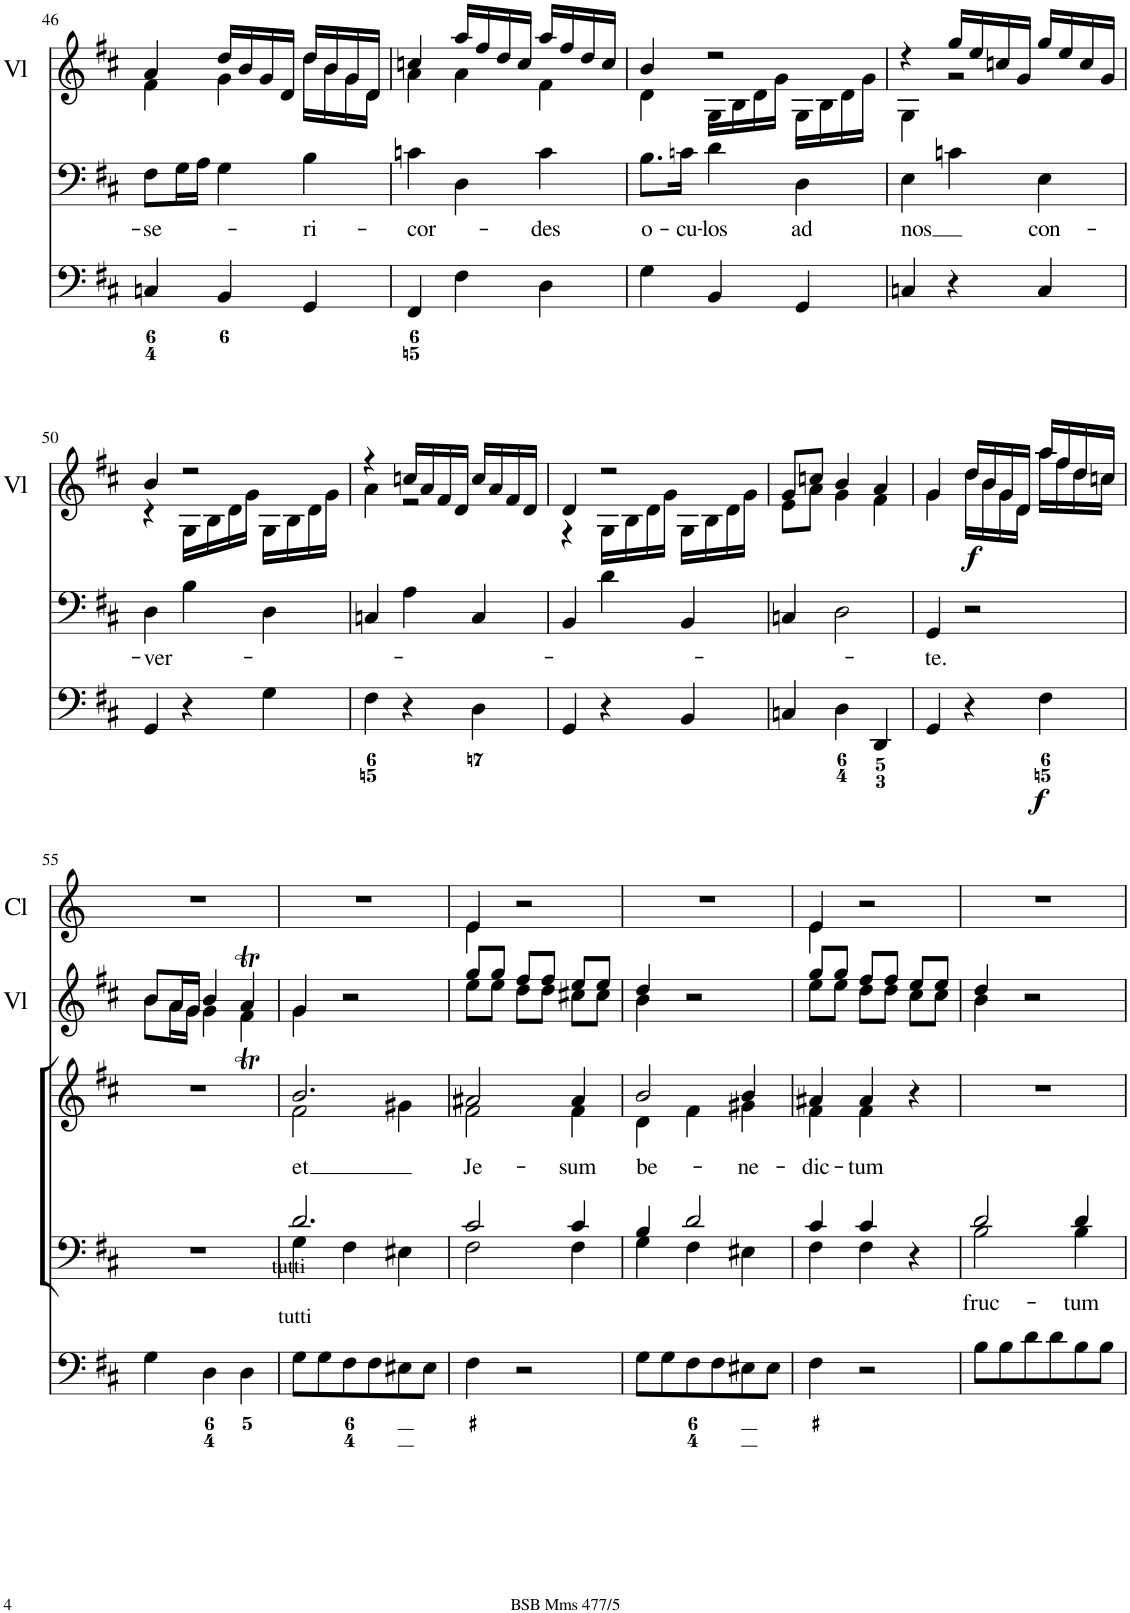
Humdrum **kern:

**kern	**kern	**dynam	**kern	**dynam	**kern	**text	**kern	**text	**kern	**dynam	**kern
*part7	*part6	*part6	*part5	*part5	*part4	*part4	*part3	*part3	*part2	*part2	*part1
*staff7	*staff6	*staff6	*staff5	*staff5	*staff4	*staff4	*staff3	*staff3	*staff2	*staff2	*staff1
*I"Violin	*I"Violin 1	*	*I"Organ	*	*I"Voice	*	*I"Voice	*	*I"2 Violini	*	*I"2 Clarini
*I'Vln.	*I'V1	*	*	*	*	*	*	*	*I'Vl	*	*I'Cl
!!LO:PB:g=z
*clefG2	*clefG2	*	*clefF4	*	*clefF4	*	*clefG2	*	*clefG2	*	*clefG2
*	*	*	*	*	*	*	*	*	*	*	*Trd-1c-2
*k[f#c#]	*k[f#c#]	*	*k[f#c#]	*	*k[f#c#]	*	*k[f#c#]	*	*k[f#c#]	*	*k[]
*M3/4	*M3/4	*	*M3/4	*	*M3/4	*	*M3/4	*	*M3/4	*	*M3/4
=46	=46	=46	=46	=46	=46	=46	=46	=46	=46	=46	=46
!	!	!	!	!	!	!LO:LY:b	!	!	!	!	!
*	*	*	*	*	*	*	*	*	*^	*	*
4f#	4a	.	4Cn/	.	8F#\L	-se-	2.r	.	4a/	4f#\	.	2.r
.	.	.	.	.	16G\L	.	.	.	.	.	.	.
.	.	.	.	.	16A\JJ	.	.	.	.	.	.	.
4g	16dd/LL	.	4BB/	.	4G\	.	.	.	16dd/LL	4g\	.	.
.	16b/J	.	.	.	.	.	.	.	16b/	.	.	.
.	16g/L	.	.	.	.	.	.	.	16g/	.	.	.
.	16d/JJ	.	.	.	.	.	.	.	16d/JJ	.	.	.
!	!	!	!	!	!	!LO:LY:b	!	!	!	!	!	!
16dd/LL	16dd/LL	.	4GG/	.	4B\	-ri-	.	.	16dd/LL	16dd\LL	.	.
16b/J	16b/J	.	.	.	.	.	.	.	16b/	16b\	.	.
16g/L	16g/L	.	.	.	.	.	.	.	16g/	16g\	.	.
16d/JJ	16d/JJ	.	.	.	.	.	.	.	16d/JJ	16d\JJ	.	.
=47	=47	=47	=47	=47	=47	=47	=47	=47	=47	=47	=47	=47
!	!	!	!	!	!	!LO:LY:b	!	!	!	!	!	!
4a	4ccn	.	4FF#/	.	4cn\	-cor-	2.r	.	4ccn/	4a\	.	2.r
4a	16aa\LL	.	4F#\	.	4D\	.	.	.	16aa/LL	4a\	.	.
.	16ff#\J	.	.	.	.	.	.	.	16ff#/	.	.	.
.	16dd\L	.	.	.	.	.	.	.	16dd/	.	.	.
.	16cc\JJ	.	.	.	.	.	.	.	16cc/JJ	.	.	.
!	!	!	!	!	!	!LO:LY:b	!	!	!	!	!	!
4f#	16aa\LL	.	4D\	.	4c\	-des	.	.	16aa/LL	4f#\	.	.
.	16ff#\J	.	.	.	.	.	.	.	16ff#/	.	.	.
.	16dd\L	.	.	.	.	.	.	.	16dd/	.	.	.
.	16cc\JJ	.	.	.	.	.	.	.	16cc/JJ	.	.	.
=48	=48	=48	=48	=48	=48	=48	=48	=48	=48	=48	=48	=48
!	!	!	!	!	!	!LO:LY:b	!	!	!	!	!	!
4d	4b	.	4G\	.	8.B\L	o-	2.r	.	4b/	4d\	.	2.r
!	!	!	!	!	!	!LO:LY:b	!	!	!	!	!	!
.	.	.	.	.	16cn\Jk	-cu-	.	.	.	.	.	.
!	!	!	!	!	!	!LO:LY:b	!	!	!	!	!	!
16G/LL	2r	.	4BB/	.	4d\	-los	.	.	2r	16G\LL	.	.
16B/J	.	.	.	.	.	.	.	.	.	16B\	.	.
16d/L	.	.	.	.	.	.	.	.	.	16d\	.	.
16g/JJ	.	.	.	.	.	.	.	.	.	16g\JJ	.	.
!	!	!	!	!	!	!LO:LY:b	!	!	!	!	!	!
16G/LL	.	.	4GG/	.	4D\	ad	.	.	.	16G\LL	.	.
16B/J	.	.	.	.	.	.	.	.	.	16B\	.	.
16d/L	.	.	.	.	.	.	.	.	.	16d\	.	.
16g/JJ	.	.	.	.	.	.	.	.	.	16g\JJ	.	.
=49	=49	=49	=49	=49	=49	=49	=49	=49	=49	=49	=49	=49
!	!	!	!	!	!	!LO:LY:b	!	!	!	!	!	!
4G	4r	.	4Cn/	.	4E\	nos	2.r	.	4r	4G\	.	2.r
2r	16gg\LL	.	4r	.	4cn\	.	.	.	16gg/LL	2r	.	.
.	16ee\J	.	.	.	.	.	.	.	16ee/	.	.	.
.	16ccn\L	.	.	.	.	.	.	.	16ccn/	.	.	.
.	16g\JJ	.	.	.	.	.	.	.	16g/JJ	.	.	.
!	!	!	!	!	!	!LO:LY:b	!	!	!	!	!	!
.	16gg\LL	.	4C/	.	4E\	con-	.	.	16gg/LL	.	.	.
.	16ee\J	.	.	.	.	.	.	.	16ee/	.	.	.
.	16cc\L	.	.	.	.	.	.	.	16cc/	.	.	.
.	16g\JJ	.	.	.	.	.	.	.	16g/JJ	.	.	.
!!LO:LB:g=z
=50	=50	=50	=50	=50	=50	=50	=50	=50	=50	=50	=50	=50
!	!	!	!	!	!	!LO:LY:b	!	!	!	!	!	!
4r	4b	.	4GG/	.	4D\	-ver-	2.r	.	4b/	4r	.	2.r
16G/LL	2r	.	4r	.	4B\	.	.	.	2r	16G\LL	.	.
16B/J	.	.	.	.	.	.	.	.	.	16B\	.	.
16d/L	.	.	.	.	.	.	.	.	.	16d\	.	.
16g/JJ	.	.	.	.	.	.	.	.	.	16g\JJ	.	.
16G/LL	.	.	4G\	.	4D\	.	.	.	.	16G\LL	.	.
16B/J	.	.	.	.	.	.	.	.	.	16B\	.	.
16d/L	.	.	.	.	.	.	.	.	.	16d\	.	.
16g/JJ	.	.	.	.	.	.	.	.	.	16g\JJ	.	.
=51	=51	=51	=51	=51	=51	=51	=51	=51	=51	=51	=51	=51
4a	4r	.	4F#\	.	4Cn/	.	2.r	.	4r	4a\	.	2.r
2r	16ccn/LL	.	4r	.	4A\	.	.	.	16ccn/LL	2r	.	.
.	16a/J	.	.	.	.	.	.	.	16a/	.	.	.
.	16f#/L	.	.	.	.	.	.	.	16f#/	.	.	.
.	16d/JJ	.	.	.	.	.	.	.	16d/JJ	.	.	.
.	16cc/LL	.	4D\	.	4C/	.	.	.	16cc/LL	.	.	.
.	16a/J	.	.	.	.	.	.	.	16a/	.	.	.
.	16f#/L	.	.	.	.	.	.	.	16f#/	.	.	.
.	16d/JJ	.	.	.	.	.	.	.	16d/JJ	.	.	.
=52	=52	=52	=52	=52	=52	=52	=52	=52	=52	=52	=52	=52
4r	4d	.	4GG/	.	4BB/	.	2.r	.	4d/	4r	.	2.r
16G/LL	2r	.	4r	.	4d\	.	.	.	2r	16G\LL	.	.
16B/J	.	.	.	.	.	.	.	.	.	16B\	.	.
16d/L	.	.	.	.	.	.	.	.	.	16d\	.	.
16g/JJ	.	.	.	.	.	.	.	.	.	16g\JJ	.	.
16G/LL	.	.	4BB/	.	4BB/	.	.	.	.	16G\LL	.	.
16B/J	.	.	.	.	.	.	.	.	.	16B\	.	.
16d/L	.	.	.	.	.	.	.	.	.	16d\	.	.
16g/JJ	.	.	.	.	.	.	.	.	.	16g\JJ	.	.
=53	=53	=53	=53	=53	=53	=53	=53	=53	=53	=53	=53	=53
8e/L	8g/L	.	4Cn/	.	4Cn/	.	2.r	.	8g/L	8e\L	.	2.r
8a/J	8ccn/J	.	.	.	.	.	.	.	8ccn/J	8a\J	.	.
4g	4b	.	4D\	.	2D\	.	.	.	4b/	4g\	.	.
4f#	4a	.	4DD/	.	.	.	.	.	4a/	4f#\	.	.
=54	=54	=54	=54	=54	=54	=54	=54	=54	=54	=54	=54	=54
!	!	!	!	!	!	!LO:LY:b	!	!	!	!	!	!
4g	4g	.	4GG/	.	4GG/	-te.	2.r	.	4g/	4g\	.	2.r
!	!	!LO:DY:b	!	!	!	!	!	!	!	!	!LO:DY:b	!
16dd/LL	16dd/LL	f	4r	.	2r	.	.	.	16dd/LL	16dd\LL	f	.
16b/J	16b/J	.	.	.	.	.	.	.	16b/	16b\	.	.
16g/L	16g/L	.	.	.	.	.	.	.	16g/	16g\	.	.
16d/JJ	16d/JJ	.	.	.	.	.	.	.	16d/JJ	16d\JJ	.	.
!	!	!	!	!LO:DY:b	!	!	!	!	!	!	!	!
16aa\LL	16aa\LL	.	4F#\	f	.	.	.	.	16aa/LL	16aa\LL	.	.
16ff#\J	16ff#\J	.	.	.	.	.	.	.	16ff#/	16ff#\	.	.
16dd\L	16dd\L	.	.	.	.	.	.	.	16dd/	16dd\	.	.
16ccn\JJ	16ccn\JJ	.	.	.	.	.	.	.	16ccn/JJ	16cc\JJ	.	.
!!LO:LB:g=z
=55	=55	=55	=55	=55	=55	=55	=55	=55	=55	=55	=55	=55
8b/L	8b/L	.	4G\	.	2.r	.	2.r	.	8b/L	8b\L	.	2.r
16a/L	16a/L	.	.	.	.	.	.	.	16a/L	16a\L	.	.
16g/JJ	16g/JJ	.	.	.	.	.	.	.	16g/JJ	16g\JJ	.	.
4g	4b	.	4D\	.	.	.	.	.	4b/	4g\	.	.
4f#	4aT	.	4D\	.	.	.	.	.	4aT/	4f#t\	.	.
=56	=56	=56	=56	=56	=56	=56	=56	=56	=56	=56	=56	=56
*	*	*	*	*	*^	*	*^	*	*	*	*	*
!	!	!	!	!	!LO:TX:a:t=tutti	!	!	!	!	!	!	!	!	!
!	!	!	!LO:TX:a:t=tutti	!	!	!	!	!	!	!	!	!	!	!
!	!	!	!	!	!	!	!	!	!	!LO:LY:b	!	!	!	!
4g	4g	.	8G\L	.	2.d/	4G\	.	2.b/	2f#\	et	4g/	4g\	.	2.r
.	.	.	8G\	.	.	.	.	.	.	.	.	.	.	.
2r	2r	.	8F#\	.	.	4F#\	.	.	.	.	2r	2ryy	.	.
.	.	.	8F#\	.	.	.	.	.	.	.	.	.	.	.
.	.	.	8E#X\	.	.	4E#X\	.	.	4g#X\	.	.	.	.	.
.	.	.	8E#\J	.	.	.	.	.	.	.	.	.	.	.
=57	=57	=57	=57	=57	=57	=57	=57	=57	=57	=57	=57	=57	=57	=57
!	!	!	!	!	!	!	!	!	!	!LO:LY:b	!	!	!	!
*	*	*	*	*	*	*	*	*	*	*	*	*	*	*^
8ee\L	8gg\L	.	4F#\	.	2c#/	2F#\	.	2a#X/	2f#\	Je-	8gg/L	8ee\L	.	4e/	4e\
8ee\J	8gg\J	.	.	.	.	.	.	.	.	.	8gg/J	8ee\J	.	.	.
8dd\L	8ff#\L	.	2r	.	.	.	.	.	.	.	8ff#/L	8dd\L	.	2r	2ryy
8dd\J	8ff#\J	.	.	.	.	.	.	.	.	.	8ff#/J	8dd\J	.	.	.
!	!	!	!	!	!	!	!	!	!	!LO:LY:b	!	!	!	!	!
8cc#X\L	8ee\L	.	.	.	4c#/	4F#\	.	4a#/	4f#\	-sum	8ee/L	8cc#X\L	.	.	.
8cc#\J	8ee\J	.	.	.	.	.	.	.	.	.	8ee/J	8cc#\J	.	.	.
*	*	*	*	*	*	*	*	*	*	*	*	*	*	*v	*v
=58	=58	=58	=58	=58	=58	=58	=58	=58	=58	=58	=58	=58	=58	=58
!	!	!	!	!	!	!	!	!	!	!LO:LY:b	!	!	!	!
4b	4dd	.	8G\L	.	4B/	4G\	.	2b/	4d\	be-	4dd/	4b\	.	2.r
.	.	.	8G\	.	.	.	.	.	.	.	.	.	.	.
2r	2r	.	8F#\	.	2d/	4F#\	.	.	4f#\	.	2r	2ryy	.	.
.	.	.	8F#\	.	.	.	.	.	.	.	.	.	.	.
!	!	!	!	!	!	!	!	!	!	!LO:LY:b	!	!	!	!
.	.	.	8E#X\	.	.	4E#X\	.	4b/	4g#X\	-ne-	.	.	.	.
.	.	.	8E#\J	.	.	.	.	.	.	.	.	.	.	.
=59	=59	=59	=59	=59	=59	=59	=59	=59	=59	=59	=59	=59	=59	=59
!	!	!	!	!	!	!	!	!	!	!LO:LY:b	!	!	!	!
*	*	*	*	*	*	*	*	*	*	*	*	*	*	*^
8ee\L	8gg\L	.	4F#\	.	4c#/	4F#\	.	4a#X/	4f#\	-dic-	8gg/L	8ee\L	.	4e/	4e\
8ee\J	8gg\J	.	.	.	.	.	.	.	.	.	8gg/J	8ee\J	.	.	.
!	!	!	!	!	!	!	!	!	!	!LO:LY:b	!	!	!	!	!
8dd\L	8ff#\L	.	2r	.	4c#/	4F#\	.	4a#/	4f#\	-tum	8ff#/L	8dd\L	.	2r	2ryy
8dd\J	8ff#\J	.	.	.	.	.	.	.	.	.	8ff#/J	8dd\J	.	.	.
8cc#\L	8ee\L	.	.	.	4r	4ryy	.	4r	4ryy	.	8ee/L	8cc#\L	.	.	.
8cc#\J	8ee\J	.	.	.	.	.	.	.	.	.	8ee/J	8cc#\J	.	.	.
*	*	*	*	*	*	*	*	*v	*v	*	*	*	*	*v	*v
=60	=60	=60	=60	=60	=60	=60	=60	=60	=60	=60	=60	=60	=60
!	!	!	!	!	!	!	!LO:LY:b	!	!	!	!	!	!
4b	4dd	.	8B\L	.	2d/	2B\	fruc-	2.r	.	4dd/	4b\	.	2.r
.	.	.	8B\	.	.	.	.	.	.	.	.	.	.
2r	2r	.	8d\	.	.	.	.	.	.	2r	2ryy	.	.
.	.	.	8d\	.	.	.	.	.	.	.	.	.	.
!	!	!	!	!	!	!	!LO:LY:b	!	!	!	!	!	!
.	.	.	8B\	.	4d/	4B\	-tum	.	.	.	.	.	.
.	.	.	8B\J	.	.	.	.	.	.	.	.	.	.
*	*	*	*	*	*v	*v	*	*	*	*v	*v	*	*
=	=	=	=	=	=	=	=	=	=	=	=
*-	*-	*-	*-	*-	*-	*-	*-	*-	*-	*-	*-
